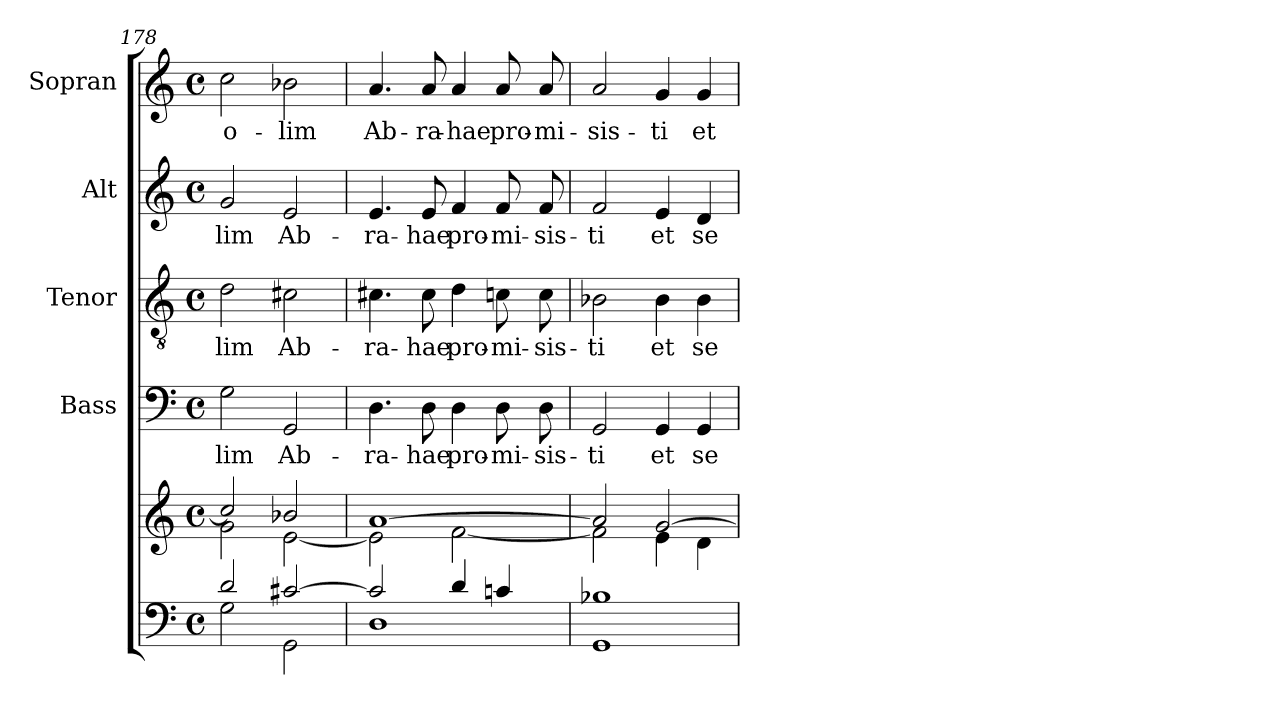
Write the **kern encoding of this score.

**kern	**kern	**kern	**text	**kern	**text	**kern	**text	**kern	**text
*part5	*part5	*part4	*part4	*part3	*part3	*part2	*part2	*part1	*part1
*staff6	*staff5	*staff4	*staff4	*staff3	*staff3	*staff2	*staff2	*staff1	*staff1
*	*	*I"Bass	*	*I"Tenor	*	*I"Alt	*	*I"Sopran	*
*	*	*I'B.	*	*I'T.	*	*I'A.	*	*I'S.	*
*clefF4	*clefG2	*clefF4	*	*clefGv2	*	*clefG2	*	*clefG2	*
*k[]	*k[]	*k[]	*	*k[]	*	*k[]	*	*k[]	*
*C:	*C:	*C:	*	*C:	*	*C:	*	*C:	*
*M4/4	*M4/4	*M4/4	*	*M4/4	*	*M4/4	*	*M4/4	*
*met(c)	*met(c)	*met(c)	*	*met(c)	*	*met(c)	*	*met(c)	*
=178	=178	=178	=178	=178	=178	=178	=178	=178	=178
*^	*^	*	*	*	*	*	*	*	*
!	!	!	!	!	!LO:LY:b	!	!LO:LY:b	!	!LO:LY:b	!	!LO:LY:b
2d/	2G\	2cc/]	2g\	2G\	-lim	2d\	-lim	2g/	-lim	2cc\	o-
!	!	!	!	!	!LO:LY:b	!	!LO:LY:b	!	!LO:LY:b	!	!LO:LY:b
[>2c#X/	2GG\	2b-X/	[<2e\	2GG/	Ab-	2c#X\	Ab-	2e/	Ab-	2b-X\	-lim
=179	=179	=179	=179	=179	=179	=179	=179	=179	=179	=179	=179
!	!	!	!	!	!LO:LY:b	!	!LO:LY:b	!	!LO:LY:b	!	!LO:LY:b
2c#/]	1D	[>1a	2e\]	4.D\	-ra-	4.c#X\	-ra-	4.e/	-ra-	4.a/	Ab-
!	!	!	!	!	!LO:LY:b	!	!LO:LY:b	!	!LO:LY:b	!	!LO:LY:b
.	.	.	.	8D\	-hae	8c#\	-hae	8e/	-hae	8a/	-ra-
!	!	!	!	!	!LO:LY:b	!	!LO:LY:b	!	!LO:LY:b	!	!LO:LY:b
4d/	.	.	[<2f\	4D\	pro-	4d\	pro-	4f/	pro-	4a/	-hae
!	!	!	!	!	!LO:LY:b	!	!LO:LY:b	!	!LO:LY:b	!	!LO:LY:b
4cn/	.	.	.	8D\	-mi-	8cn\	-mi-	8f/	-mi-	8a/	pro-
!	!	!	!	!	!LO:LY:b	!	!LO:LY:b	!	!LO:LY:b	!	!LO:LY:b
.	.	.	.	8D\	-sis-	8c\	-sis-	8f/	-sis-	8a/	-mi-
=180	=180	=180	=180	=180	=180	=180	=180	=180	=180	=180	=180
!	!	!	!	!	!LO:LY:b	!	!LO:LY:b	!	!LO:LY:b	!	!LO:LY:b
1B-X	1GG	2a/]	2f\]	2GG/	-ti	2B-X\	-ti	2f/	-ti	2a/	-sis-
!	!	!	!	!	!LO:LY:b	!	!LO:LY:b	!	!LO:LY:b	!	!LO:LY:b
.	.	[>2g/	4e\	4GG/	et	4B-\	et	4e/	et	4g/	-ti
!	!	!	!	!	!LO:LY:b	!	!LO:LY:b	!	!LO:LY:b	!	!LO:LY:b
.	.	.	4d\	4GG/	se-	4B-\	se-	4d/	se-	4g/	et
*v	*v	*	*	*	*	*	*	*	*	*	*
*	*v	*v	*	*	*	*	*	*	*	*
=	=	=	=	=	=	=	=	=	=
*-	*-	*-	*-	*-	*-	*-	*-	*-	*-
